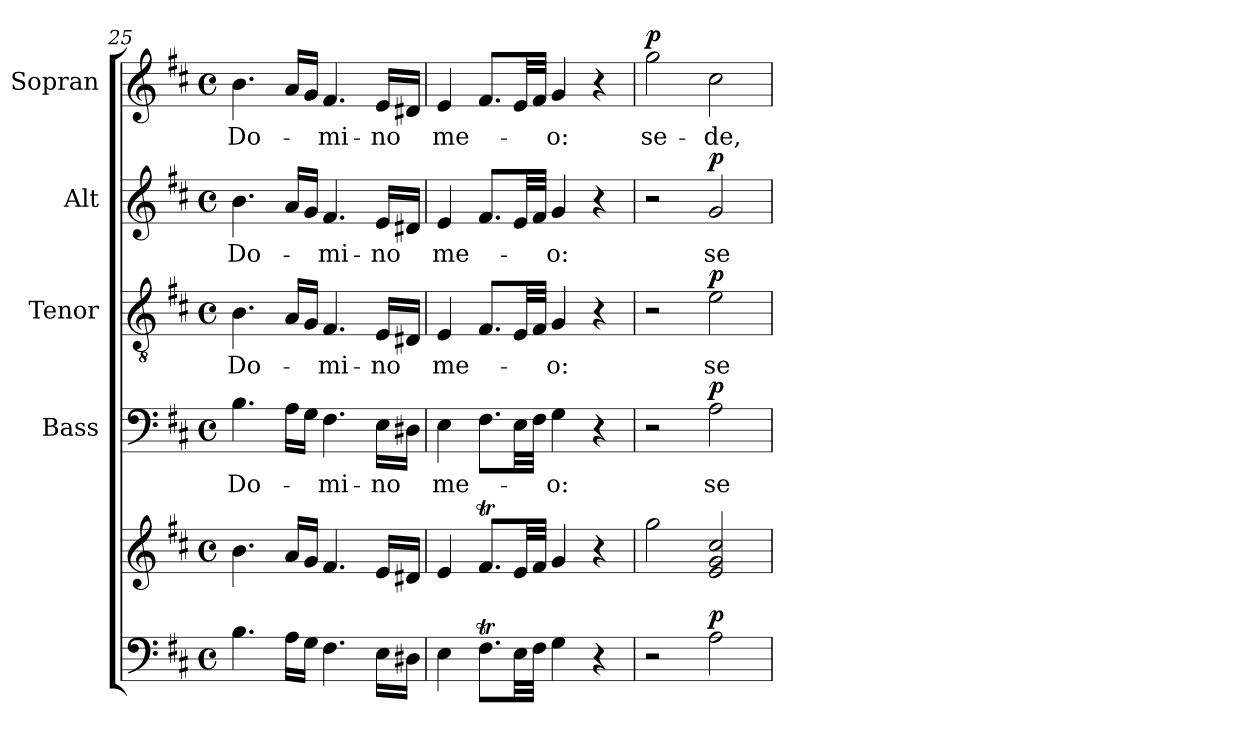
**kern	**kern	**dynam	**kern	**text	**dynam	**kern	**text	**dynam	**kern	**text	**dynam	**kern	**text	**dynam
*part5	*part5	*part5	*part4	*part4	*part4	*part3	*part3	*part3	*part2	*part2	*part2	*part1	*part1	*part1
*staff6	*staff5	*staff5/6	*staff4	*staff4	*staff4	*staff3	*staff3	*staff3	*staff2	*staff2	*staff2	*staff1	*staff1	*staff1
*	*	*	*I"Bass	*	*	*I"Tenor	*	*	*I"Alt	*	*	*I"Sopran	*	*
*	*	*	*I'B.	*	*	*I'T.	*	*	*I'A.	*	*	*I'S.	*	*
*clefF4	*clefG2	*	*clefF4	*	*	*clefGv2	*	*	*clefG2	*	*	*clefG2	*	*
*k[f#c#]	*k[f#c#]	*	*k[f#c#]	*	*	*k[f#c#]	*	*	*k[f#c#]	*	*	*k[f#c#]	*	*
*D:	*D:	*	*D:	*	*	*D:	*	*	*D:	*	*	*D:	*	*
*M4/4	*M4/4	*	*M4/4	*	*	*M4/4	*	*	*M4/4	*	*	*M4/4	*	*
*met(c)	*met(c)	*	*met(c)	*	*	*met(c)	*	*	*met(c)	*	*	*met(c)	*	*
=25	=25	=25	=25	=25	=25	=25	=25	=25	=25	=25	=25	=25	=25	=25
!	!	!	!	!LO:LY:b	!	!	!LO:LY:b	!	!	!LO:LY:b	!	!	!LO:LY:b	!
4.B\	4.b\	.	4.B\	Do-	.	4.B\	Do-	.	4.b\	Do-	.	4.b\	Do-	.
16A\LL	16a/LL	.	16A\LL	.	.	16A/LL	.	.	16a/LL	.	.	16a/LL	.	.
16G\JJ	16g/JJ	.	16G\JJ	.	.	16G/JJ	.	.	16g/JJ	.	.	16g/JJ	.	.
!	!	!	!	!LO:LY:b	!	!	!LO:LY:b	!	!	!LO:LY:b	!	!	!LO:LY:b	!
4.F#\	4.f#/	.	4.F#\	-mi-	.	4.F#/	-mi-	.	4.f#/	-mi-	.	4.f#/	-mi-	.
!	!	!	!	!LO:LY:b	!	!	!LO:LY:b	!	!	!LO:LY:b	!	!	!LO:LY:b	!
16E\LL	16e/LL	.	16E\LL	-no	.	16E/LL	-no	.	16e/LL	-no	.	16e/LL	-no	.
16D#X\JJ	16d#X/JJ	.	16D#X\JJ	.	.	16D#X/JJ	.	.	16d#X/JJ	.	.	16d#X/JJ	.	.
=26	=26	=26	=26	=26	=26	=26	=26	=26	=26	=26	=26	=26	=26	=26
!	!	!	!	!LO:LY:b	!	!	!LO:LY:b	!	!	!LO:LY:b	!	!	!LO:LY:b	!
4E\	4e/	.	4E\	me-	.	4E/	me-	.	4e/	me-	.	4e/	me-	.
8.F#t\L	8.f#t/L	.	8.F#\L	.	.	8.F#/L	.	.	8.f#/L	.	.	8.f#/L	.	.
32E\LL	32e/LL	.	32E\LL	.	.	32E/LL	.	.	32e/LL	.	.	32e/LL	.	.
32F#\JJJ	32f#/JJJ	.	32F#\JJJ	.	.	32F#/JJJ	.	.	32f#/JJJ	.	.	32f#/JJJ	.	.
!	!	!	!	!LO:LY:b	!	!	!LO:LY:b	!	!	!LO:LY:b	!	!	!LO:LY:b	!
4G\	4g/	.	4G\	-o:	.	4G/	-o:	.	4g/	-o:	.	4g/	-o:	.
4r	4r	.	4r	.	.	4r	.	.	4r	.	.	4r	.	.
=27	=27	=27	=27	=27	=27	=27	=27	=27	=27	=27	=27	=27	=27	=27
!	!	!	!	!	!	!	!	!	!	!	!	!	!LO:LY:b	!LO:DY:a
2r	2gg\	.	2r	.	.	2r	.	.	2r	.	.	2gg\	se-	p
!	!	!LO:DY:a=2	!	!LO:LY:b	!LO:DY:a	!	!LO:LY:b	!LO:DY:a	!	!LO:LY:b	!LO:DY:a	!	!LO:LY:b	!
2A\	2e/ 2g/ 2cc#/	p	2A\	se-	p	2e\	se-	p	2g/	se-	p	2cc#\	-de,	.
=	=	=	=	=	=	=	=	=	=	=	=	=	=	=
*-	*-	*-	*-	*-	*-	*-	*-	*-	*-	*-	*-	*-	*-	*-
